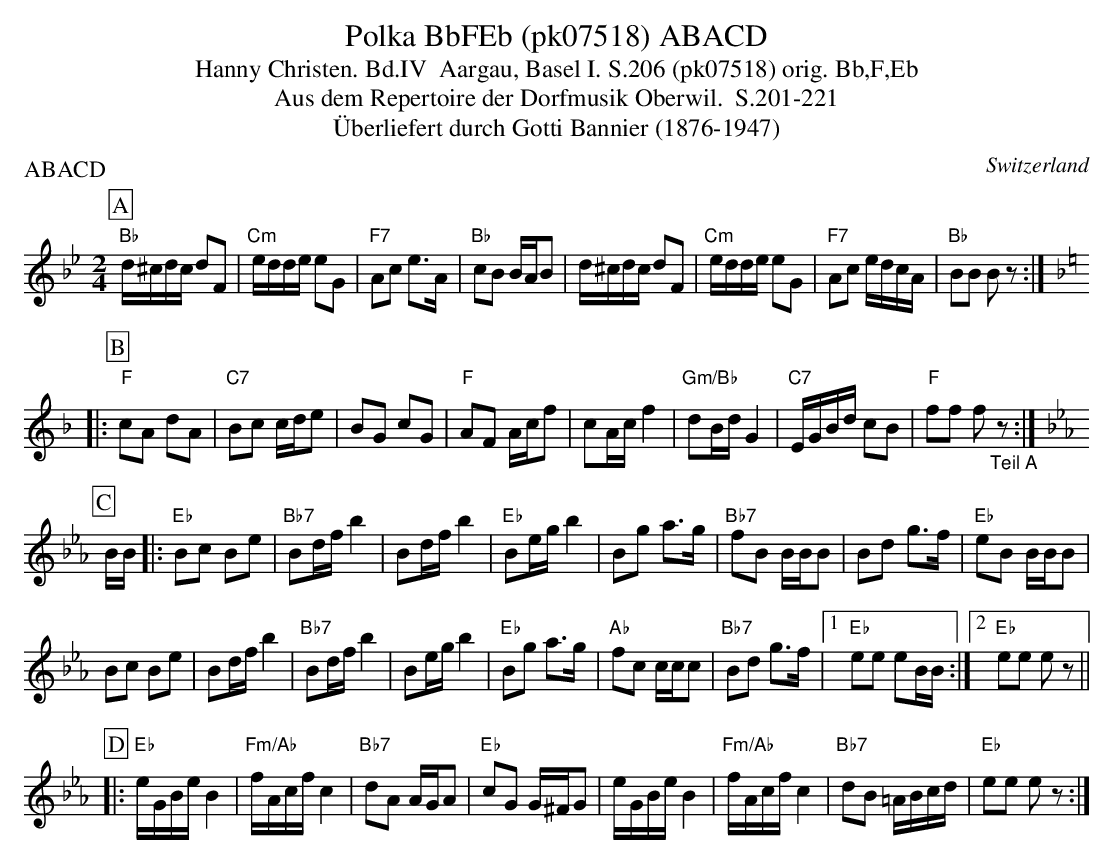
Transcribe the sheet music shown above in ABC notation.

X:1
T:Polka BbFEb (pk07518) ABACD
T:Hanny Christen. Bd.IV  Aargau, Basel I. S.206 (pk07518) orig. Bb,F,Eb
T: Aus dem Repertoire der Dorfmusik Oberwil.  S.201-221
T:Überliefert durch Gotti Bannier (1876-1947)
P:ABACD
M:2/4
L:1/16
O:Switzerland
K:Bb major
[P:A] "Bb"d^cdc d2F2 | "Cm"edde e2G2 | "F7"A2c2 e3A | "Bb"c2B2 BAB2 | d^cdc d2F2 | "Cm"edde e2G2 | "F7"A2c2 edcA | "Bb"B2B2 B2z2 :| [P:B] [K:F]
|: "F"c2A2 d2A2 | "C7"B2c2 cde2 | B2G2 c2G2 | "F"A2F2 Acf2 | c2Acf4 | "Gm/Bb"d2BdG4 | "C7"EGBd c2B2 | "F"f2f2 f2"_Teil A"z2 :| [P:C] [K:Eb]
BB |: "Eb"B2c2 B2e2 | "Bb7"B2dfb4 | B2dfb4 |  "Eb"B2egb4 | B2g2 a3g | "Bb7"f2B2 BBB2 | B2d2 g3f | "Eb"e2B2 BBB2 |
B2c2 B2e2 | B2dfb4 | "Bb7"B2dfb4 |  B2egb4 | "Eb"B2g2 a3g | "Ab"f2c2 ccc2 | "Bb7"B2d2 g3f |1 "Eb"e2e2 e2BB :|2 "Eb"e2e2 e2z2 ||
[P:D] |: "Eb"eGBeB4 |  "Fm/Ab"fAcfc4 | "Bb7"d2A2 AGA2 | "Eb"c2G2 G^FG2 | eGBeB4 |  "Fm/Ab"fAcfc4 | "Bb7"d2B2 =ABcd | "Eb"e2e2 e2z2 :|
